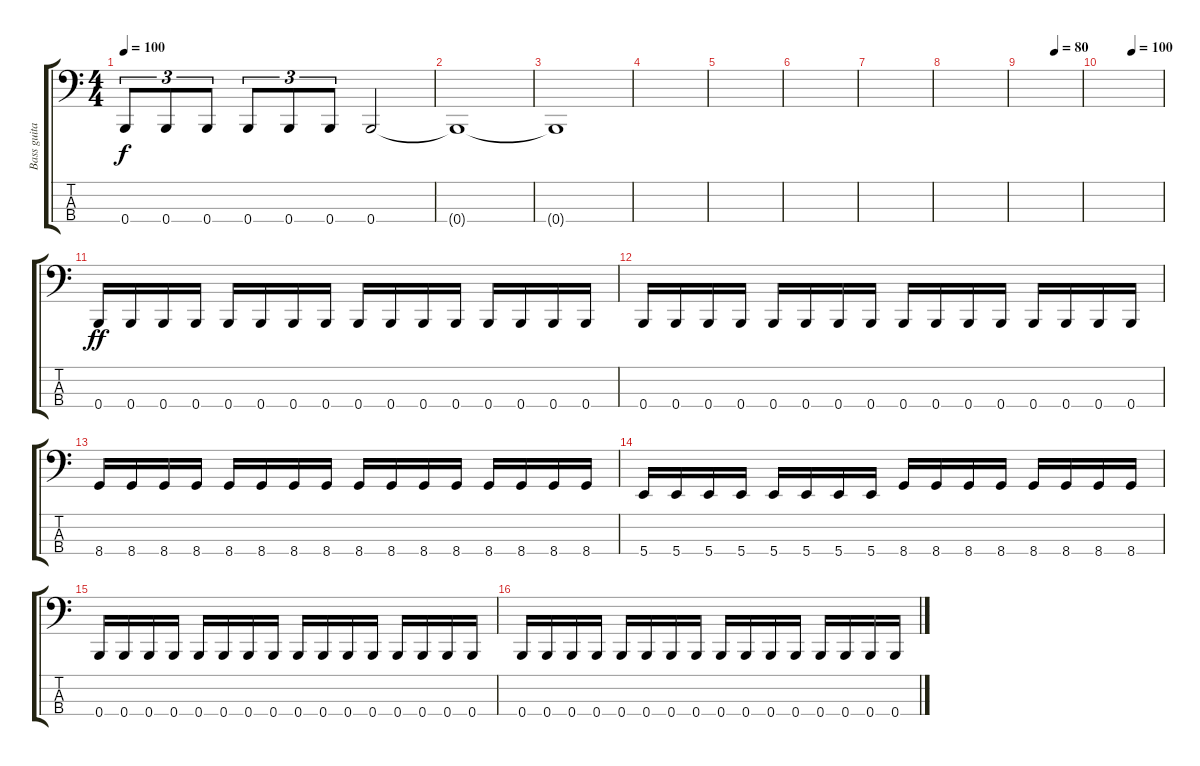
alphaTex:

\track ("Bass guitar" "Bass guita") {instrument electricbassfinger}
\staff {score tabs}
\tuning (E2 B1 Gb1 B0) {hide}
\ts (4 4)
\tempo 100
\clef f4
\ks c
0.4.8{tu (3 2) dy f} 0.4.8{tu (3 2)} 0.4.8{tu (3 2)} 0.4.8{tu (3 2)} 0.4.8{tu (3 2)} 0.4.8{tu (3 2)} 0.4.2{volume 3} |
0.4{t}.1 |
0.4{t}.1 |
|
|
|
|
|
\tempo (80 0.5625)
|
\tempo (100 0.5)
|
0.4.16{dy ff} 0.4.16 0.4.16 0.4.16 0.4.16 0.4.16 0.4.16 0.4.16 0.4.16 0.4.16 0.4.16 0.4.16 0.4.16 0.4.16 0.4.16 0.4.16 |
0.4.16 0.4.16 0.4.16 0.4.16 0.4.16 0.4.16 0.4.16 0.4.16 0.4.16 0.4.16 0.4.16 0.4.16 0.4.16 0.4.16 0.4.16 0.4.16 |
8.4.16 8.4.16 8.4.16 8.4.16 8.4.16 8.4.16 8.4.16 8.4.16 8.4.16 8.4.16 8.4.16 8.4.16 8.4.16 8.4.16 8.4.16 8.4.16 |
5.4.16 5.4.16 5.4.16 5.4.16 5.4.16 5.4.16 5.4.16 5.4.16 8.4.16 8.4.16 8.4.16 8.4.16 8.4.16 8.4.16 8.4.16 8.4.16 |
0.4.16 0.4.16 0.4.16 0.4.16 0.4.16 0.4.16 0.4.16 0.4.16 0.4.16 0.4.16 0.4.16 0.4.16 0.4.16 0.4.16 0.4.16 0.4.16 |
0.4.16 0.4.16 0.4.16 0.4.16 0.4.16 0.4.16 0.4.16 0.4.16 0.4.16 0.4.16 0.4.16 0.4.16 0.4.16 0.4.16 0.4.16 0.4.16
